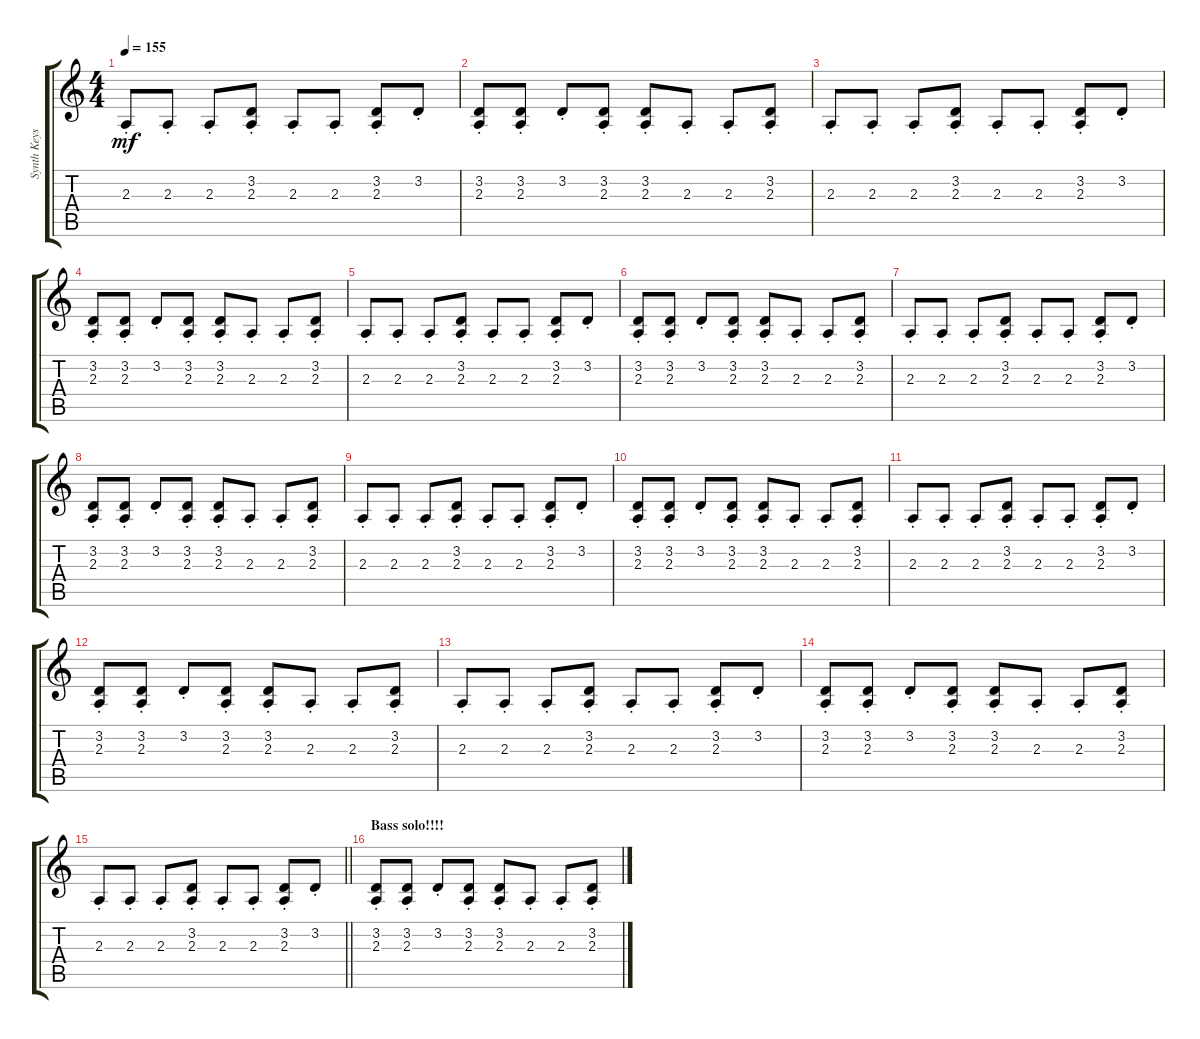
\track ("Synth Keys" "Synth Keys") {instrument lead2sawtooth}
\staff {score tabs}
\tuning (E4 B3 G3 D3 A2 E2) {hide}
\ts (4 4)
\tempo 155
\clef g2
\ks c
2.3{st}.8{dy mf} 2.3{st}.8 2.3{st}.8 (3.2{st} 2.3{st}).8 2.3{st}.8 2.3{st}.8 (3.2{st} 2.3{st}).8 3.2{st}.8 |
(3.2{st} 2.3{st}).8 (3.2{st} 2.3{st}).8 3.2{st}.8 (3.2{st} 2.3{st}).8 (3.2{st} 2.3{st}).8 2.3{st}.8 2.3{st}.8 (3.2{st} 2.3{st}).8 |
2.3{st}.8 2.3{st}.8 2.3{st}.8 (3.2{st} 2.3{st}).8 2.3{st}.8 2.3{st}.8 (3.2{st} 2.3{st}).8 3.2{st}.8 |
(3.2{st} 2.3{st}).8 (3.2{st} 2.3{st}).8 3.2{st}.8 (3.2{st} 2.3{st}).8 (3.2{st} 2.3{st}).8 2.3{st}.8 2.3{st}.8 (3.2{st} 2.3{st}).8 |
2.3{st}.8 2.3{st}.8 2.3{st}.8 (3.2{st} 2.3{st}).8 2.3{st}.8 2.3{st}.8 (3.2{st} 2.3{st}).8 3.2{st}.8 |
(3.2{st} 2.3{st}).8 (3.2{st} 2.3{st}).8 3.2{st}.8 (3.2{st} 2.3{st}).8 (3.2{st} 2.3{st}).8 2.3{st}.8 2.3{st}.8 (3.2{st} 2.3{st}).8 |
2.3{st}.8 2.3{st}.8 2.3{st}.8 (3.2{st} 2.3{st}).8 2.3{st}.8 2.3{st}.8 (3.2{st} 2.3{st}).8 3.2{st}.8 |
(3.2{st} 2.3{st}).8 (3.2{st} 2.3{st}).8 3.2{st}.8 (3.2{st} 2.3{st}).8 (3.2{st} 2.3{st}).8 2.3{st}.8 2.3{st}.8 (3.2{st} 2.3{st}).8 |
2.3{st}.8 2.3{st}.8 2.3{st}.8 (3.2{st} 2.3{st}).8 2.3{st}.8 2.3{st}.8 (3.2{st} 2.3{st}).8 3.2{st}.8 |
(3.2{st} 2.3{st}).8 (3.2{st} 2.3{st}).8 3.2{st}.8 (3.2{st} 2.3{st}).8 (3.2{st} 2.3{st}).8 2.3{st}.8 2.3{st}.8 (3.2{st} 2.3{st}).8 |
2.3{st}.8 2.3{st}.8 2.3{st}.8 (3.2{st} 2.3{st}).8 2.3{st}.8 2.3{st}.8 (3.2{st} 2.3{st}).8 3.2{st}.8 |
(3.2{st} 2.3{st}).8 (3.2{st} 2.3{st}).8 3.2{st}.8 (3.2{st} 2.3{st}).8 (3.2{st} 2.3{st}).8 2.3{st}.8 2.3{st}.8 (3.2{st} 2.3{st}).8 |
2.3{st}.8 2.3{st}.8 2.3{st}.8 (3.2{st} 2.3{st}).8 2.3{st}.8 2.3{st}.8 (3.2{st} 2.3{st}).8 3.2{st}.8 |
(3.2{st} 2.3{st}).8 (3.2{st} 2.3{st}).8 3.2{st}.8 (3.2{st} 2.3{st}).8 (3.2{st} 2.3{st}).8 2.3{st}.8 2.3{st}.8 (3.2{st} 2.3{st}).8 |
\barLineRight lightlight
2.3{st}.8 2.3{st}.8 2.3{st}.8 (3.2{st} 2.3{st}).8 2.3{st}.8 2.3{st}.8 (3.2{st} 2.3{st}).8 3.2{st}.8 |
\section ("" "Bass solo!!!!")
(3.2{st} 2.3).8{volume 7} (3.2{st} 2.3{st}).8 3.2{st}.8 (3.2{st} 2.3{st}).8 (3.2{st} 2.3{st}).8 2.3{st}.8 2.3{st}.8 (3.2{st} 2.3{st}).8
